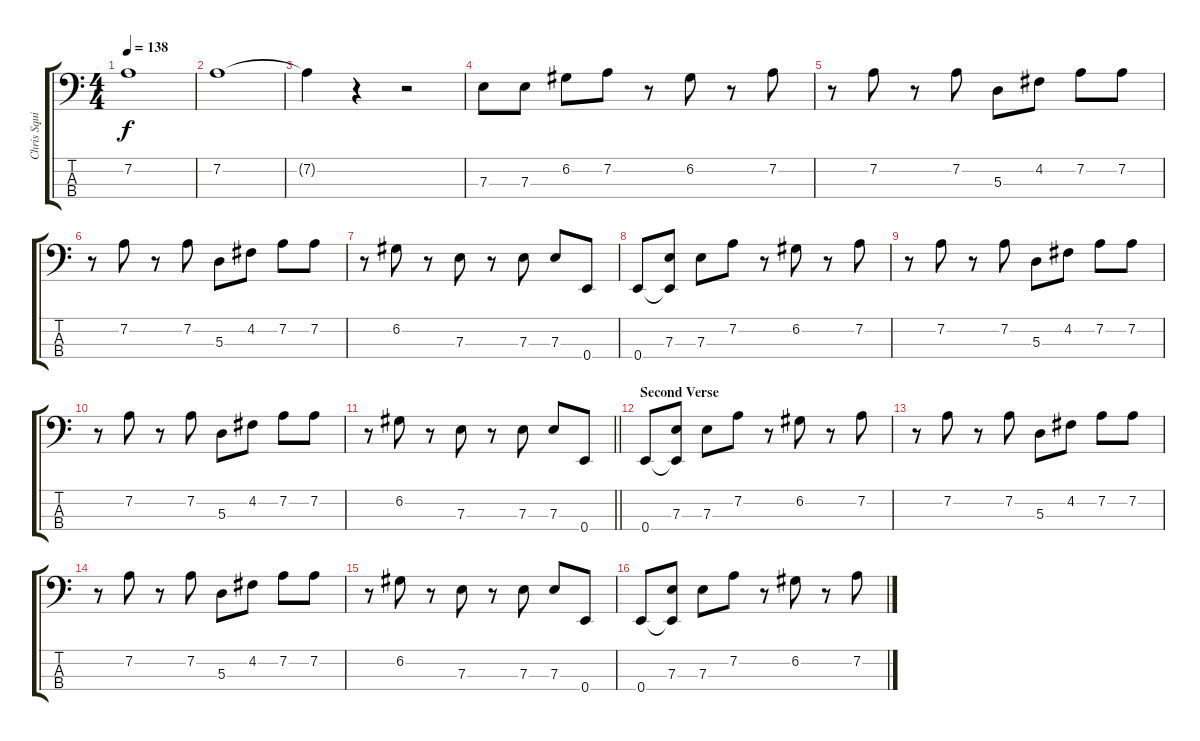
\track ("Chris Squire" "Chris Squi") {instrument electricbasspick}
\staff {score tabs}
\tuning (G2 D2 A1 E1) {hide}
\ts (4 4)
\tempo 138
\clef f4
\ks c
7.2{t}.1{dy f} |
7.2.1{instrument electricbasspick} |
7.2{t}.4 r.4 r.2 |
7.3.8 7.3.8 6.2.8 7.2.8 r.8 6.2.8 r.8 7.2.8 |
r.8 7.2.8 r.8 7.2.8 5.3.8 4.2.8 7.2.8 7.2.8 |
r.8 7.2.8 r.8 7.2.8 5.3.8 4.2.8 7.2.8 7.2.8 |
r.8 6.2.8 r.8 7.3.8 r.8 7.3.8 7.3.8 0.4.8 |
0.4.8 (7.3 0.4{t}).8 7.3.8 7.2.8 r.8 6.2.8 r.8 7.2.8 |
r.8 7.2.8 r.8 7.2.8 5.3.8 4.2.8 7.2.8 7.2.8 |
r.8 7.2.8 r.8 7.2.8 5.3.8 4.2.8 7.2.8 7.2.8 |
\barLineRight lightlight
r.8 6.2.8 r.8 7.3.8 r.8 7.3.8 7.3.8 0.4.8 |
\section ("" "Second Verse")
0.4.8 (7.3 0.4{t}).8 7.3.8 7.2.8 r.8 6.2.8 r.8 7.2.8 |
r.8 7.2.8 r.8 7.2.8 5.3.8 4.2.8 7.2.8 7.2.8 |
r.8 7.2.8 r.8 7.2.8 5.3.8 4.2.8 7.2.8 7.2.8 |
r.8 6.2.8 r.8 7.3.8 r.8 7.3.8 7.3.8 0.4.8 |
0.4.8 (7.3 0.4{t}).8 7.3.8 7.2.8 r.8 6.2.8 r.8 7.2.8
